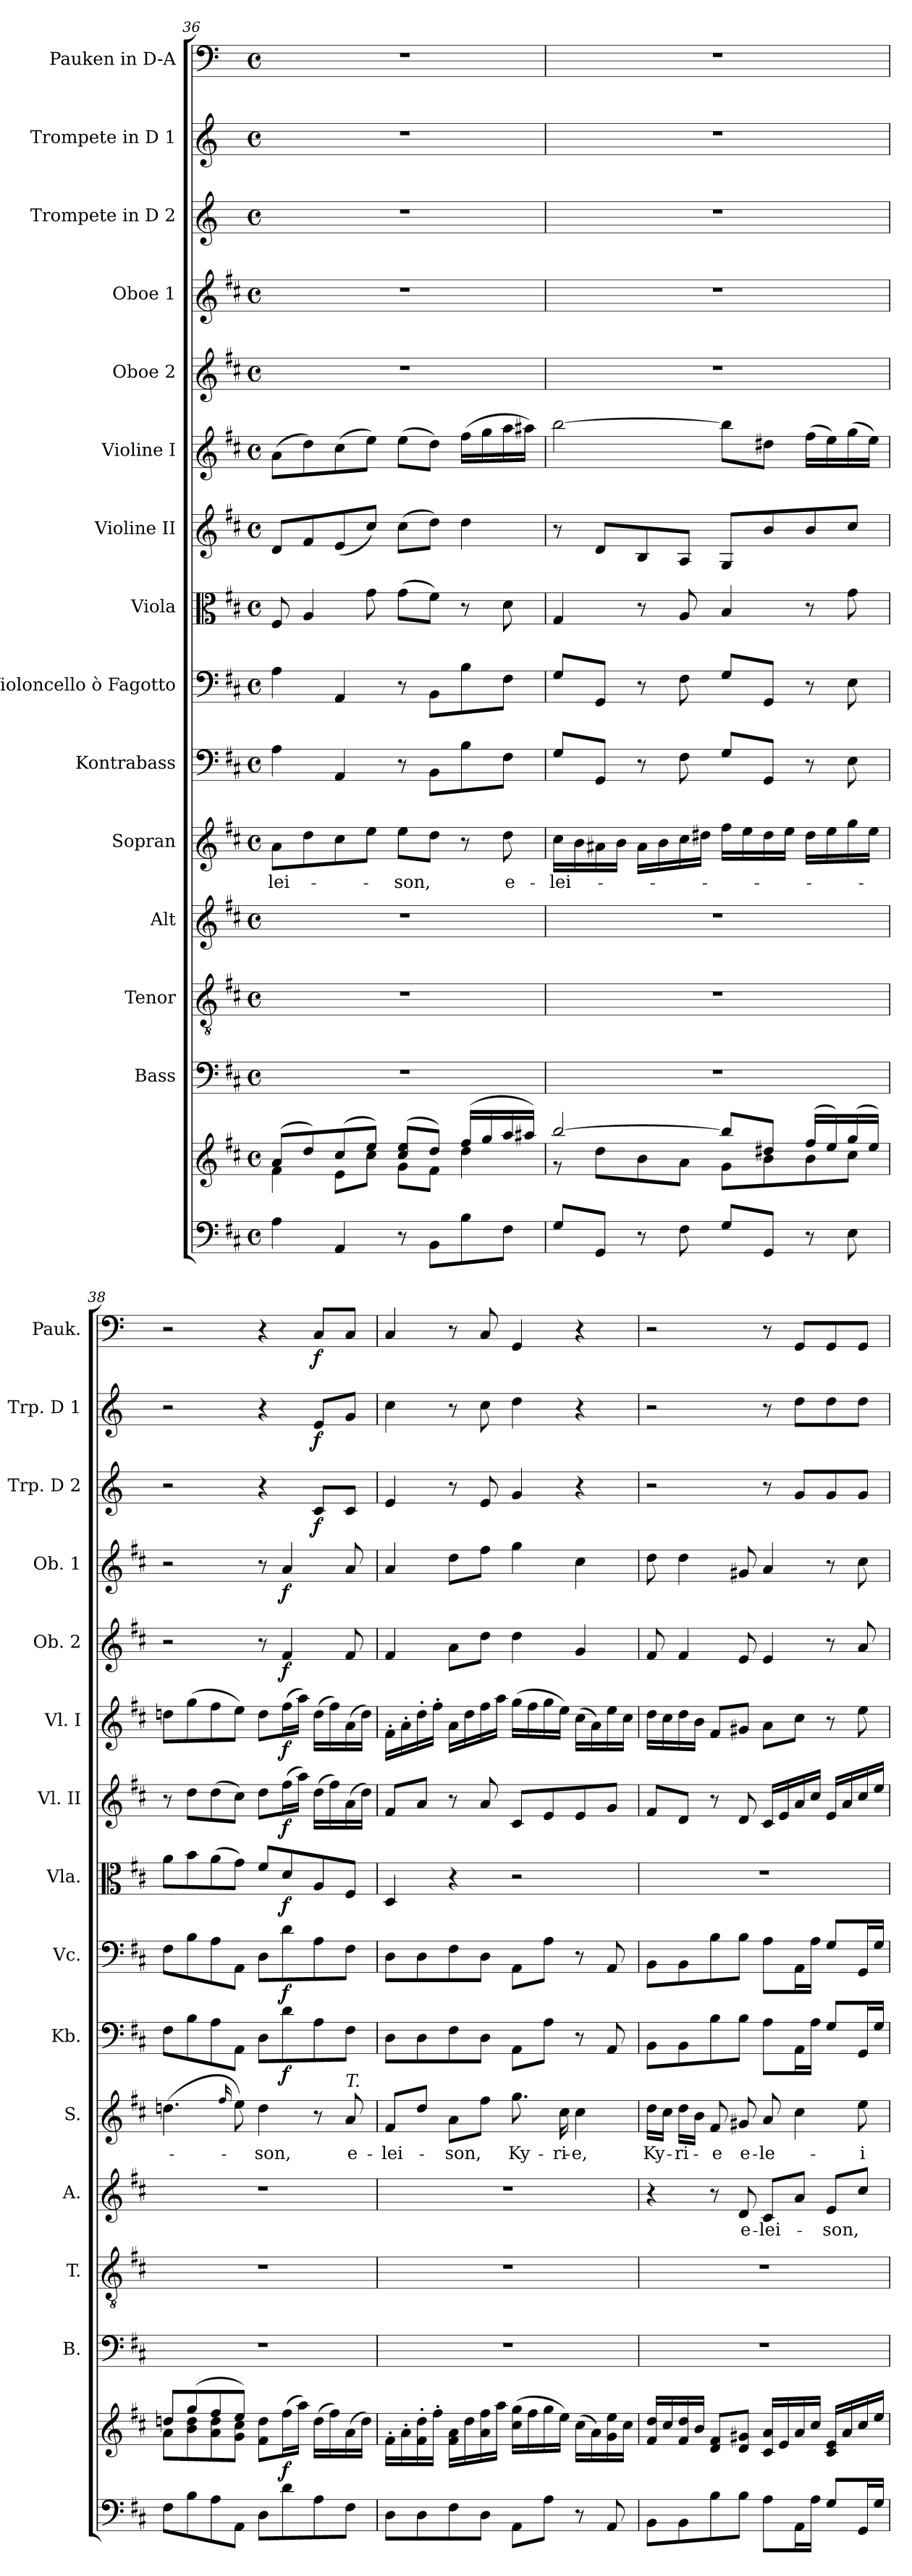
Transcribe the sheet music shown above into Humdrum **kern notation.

**kern	**kern	**dynam	**kern	**kern	**kern	**text	**kern	**text	**kern	**dynam	**kern	**dynam	**kern	**dynam	**kern	**dynam	**kern	**dynam	**kern	**dynam	**kern	**dynam	**kern	**dynam	**kern	**dynam	**kern	**dynam
*part15	*part15	*part15	*part14	*part13	*part12	*part12	*part11	*part11	*part10	*part10	*part9	*part9	*part8	*part8	*part7	*part7	*part6	*part6	*part5	*part5	*part4	*part4	*part3	*part3	*part2	*part2	*part1	*part1
*staff16	*staff15	*staff15/16	*staff14	*staff13	*staff12	*staff12	*staff11	*staff11	*staff10	*staff10	*staff9	*staff9	*staff8	*staff8	*staff7	*staff7	*staff6	*staff6	*staff5	*staff5	*staff4	*staff4	*staff3	*staff3	*staff2	*staff2	*staff1	*staff1
*	*	*	*I"Bass	*I"Tenor	*I"Alt	*	*I"Sopran	*	*I"Kontrabass	*	*I"Violoncello ò Fagotto	*	*I"Viola	*	*I"Violine II	*	*I"Violine I	*	*I"Oboe 2	*	*I"Oboe 1	*	*I"Trompete in D 2	*	*I"Trompete in D 1	*	*I"Pauken in D-A	*
*	*	*	*I'B.	*I'T.	*I'A.	*	*I'S.	*	*I'Kb.	*	*I'Vc.	*	*I'Vla.	*	*I'Vl. II	*	*I'Vl. I	*	*I'Ob. 2	*	*I'Ob. 1	*	*I'Trp. D 2	*	*I'Trp. D 1	*	*I'Pauk.	*
!!LO:PB:g=z
*clefF4	*clefG2	*	*clefF4	*clefGv2	*clefG2	*	*clefG2	*	*clefF4	*	*clefF4	*	*clefC3	*	*clefG2	*	*clefG2	*	*clefG2	*	*clefG2	*	*clefG2	*	*clefG2	*	*clefF4	*
*	*	*	*	*	*	*	*	*	*ITrd7c12	*	*	*	*	*	*	*	*	*	*	*	*	*	*ITrd-1c-2	*	*ITrd-1c-2	*	*ITrd-1c-2	*
*k[f#c#]	*k[f#c#]	*	*k[f#c#]	*k[f#c#]	*k[f#c#]	*	*k[f#c#]	*	*k[f#c#]	*	*k[f#c#]	*	*k[f#c#]	*	*k[f#c#]	*	*k[f#c#]	*	*k[f#c#]	*	*k[f#c#]	*	*k[f#c#]	*	*k[f#c#]	*	*k[f#c#]	*
*D:	*D:	*	*D:	*D:	*D:	*	*D:	*	*D:	*	*D:	*	*D:	*	*D:	*	*D:	*	*D:	*	*D:	*	*D:	*	*D:	*	*D:	*
*M4/4	*M4/4	*	*M4/4	*M4/4	*M4/4	*	*M4/4	*	*M4/4	*	*M4/4	*	*M4/4	*	*M4/4	*	*M4/4	*	*M4/4	*	*M4/4	*	*M4/4	*	*M4/4	*	*M4/4	*
*met(c)	*met(c)	*	*met(c)	*met(c)	*met(c)	*	*met(c)	*	*met(c)	*	*met(c)	*	*met(c)	*	*met(c)	*	*met(c)	*	*met(c)	*	*met(c)	*	*met(c)	*	*met(c)	*	*met(c)	*
=36	=36	=36	=36	=36	=36	=36	=36	=36	=36	=36	=36	=36	=36	=36	=36	=36	=36	=36	=36	=36	=36	=36	=36	=36	=36	=36	=36	=36
*	*^	*	*	*	*	*	*	*	*	*	*	*	*	*	*	*	*	*	*	*	*	*	*	*	*	*	*	*
!	!	!	!	!	!	!	!	!	!LO:LY:b	!	!	!	!	!	!	!	!	!	!	!	!	!	!	!	!	!	!	!	!
4A\	(>8a/L	4f#\	.	1r	1r	1r	.	8a\L	-lei-	4AA\	.	4A\	.	8F#/	.	8d/L	.	(>8a\L	.	1r	.	1r	.	1r	.	1r	.	1r	.
.	8dd/)	.	.	.	.	.	.	8dd\	.	.	.	.	.	4A/	.	8f#/	.	8dd\)	.	.	.	.	.	.	.	.	.	.	.
4AA/	(>8cc#/	8e\L	.	.	.	.	.	8cc#\	.	4AAA/	.	4AA/	.	.	.	(<8e/	.	(>8cc#\	.	.	.	.	.	.	.	.	.	.	.
.	8ee/J)	8cc#\J	.	.	.	.	.	8ee\J	.	.	.	.	.	8g\	.	8cc#/J)	.	8ee\J)	.	.	.	.	.	.	.	.	.	.	.
!	!	!	!	!	!	!	!	!	!LO:LY:b	!	!	!	!	!	!	!	!	!	!	!	!	!	!	!	!	!	!	!	!
8r	(>8cc#/ 8ee/L	8g\L	.	.	.	.	.	8ee\L	-son,	8r	.	8r	.	(>8g\L	.	(>8cc#\L	.	(>8ee\L	.	.	.	.	.	.	.	.	.	.	.
8BB\L	8dd/J)	8f#\J	.	.	.	.	.	8dd\J	.	8BBB\L	.	8BB\L	.	8f#\J)	.	8dd\J)	.	8dd\J)	.	.	.	.	.	.	.	.	.	.	.
8B\	(>16ff#/LL	4dd\	.	.	.	.	.	8r	.	8BB\	.	8B\	.	8r	.	4dd\	.	(>16ff#\LL	.	.	.	.	.	.	.	.	.	.	.
.	16gg/	.	.	.	.	.	.	.	.	.	.	.	.	.	.	.	.	16gg\	.	.	.	.	.	.	.	.	.	.	.
!	!	!	!	!	!	!	!	!	!LO:LY:b	!	!	!	!	!	!	!	!	!	!	!	!	!	!	!	!	!	!	!	!
8F#\J	16aa/	.	.	.	.	.	.	8dd\	e-	8FF#\J	.	8F#\J	.	8d\	.	.	.	16aa\	.	.	.	.	.	.	.	.	.	.	.
.	16aa#X/JJ)	.	.	.	.	.	.	.	.	.	.	.	.	.	.	.	.	16aa#X\JJ)	.	.	.	.	.	.	.	.	.	.	.
=37	=37	=37	=37	=37	=37	=37	=37	=37	=37	=37	=37	=37	=37	=37	=37	=37	=37	=37	=37	=37	=37	=37	=37	=37	=37	=37	=37	=37	=37
!	!	!	!	!	!	!	!	!	!LO:LY:b	!	!	!	!	!	!	!	!	!	!	!	!	!	!	!	!	!	!	!	!
8G/L	[>2bb/	8r	.	1r	1r	1r	.	16cc#\LL	-lei-	8GG/L	.	8G/L	.	4G/	.	8r	.	[2bb\	.	1r	.	1r	.	1r	.	1r	.	1r	.
.	.	.	.	.	.	.	.	16b\	.	.	.	.	.	.	.	.	.	.	.	.	.	.	.	.	.	.	.	.	.
8GG/J	.	8dd\L	.	.	.	.	.	16a#X\	.	8GGG/J	.	8GG/J	.	.	.	8d/L	.	.	.	.	.	.	.	.	.	.	.	.	.
.	.	.	.	.	.	.	.	16b\JJ	.	.	.	.	.	.	.	.	.	.	.	.	.	.	.	.	.	.	.	.	.
8r	.	8b\	.	.	.	.	.	16a#\LL	.	8r	.	8r	.	8r	.	8B/	.	.	.	.	.	.	.	.	.	.	.	.	.
.	.	.	.	.	.	.	.	16b\	.	.	.	.	.	.	.	.	.	.	.	.	.	.	.	.	.	.	.	.	.
8F#\	.	8a\J	.	.	.	.	.	16cc#\	.	8FF#\	.	8F#\	.	8A/	.	8A/J	.	.	.	.	.	.	.	.	.	.	.	.	.
.	.	.	.	.	.	.	.	16dd#X\JJ	.	.	.	.	.	.	.	.	.	.	.	.	.	.	.	.	.	.	.	.	.
8G/L	8bb/L]	8g\L	.	.	.	.	.	16ff#\LL	.	8GG/L	.	8G/L	.	4B/	.	8G/L	.	8bb\L]	.	.	.	.	.	.	.	.	.	.	.
.	.	.	.	.	.	.	.	16ee\	.	.	.	.	.	.	.	.	.	.	.	.	.	.	.	.	.	.	.	.	.
8GG/J	8dd#X/J	8b\	.	.	.	.	.	16dd#\	.	8GGG/J	.	8GG/J	.	.	.	8b/	.	8dd#X\J	.	.	.	.	.	.	.	.	.	.	.
.	.	.	.	.	.	.	.	16ee\JJ	.	.	.	.	.	.	.	.	.	.	.	.	.	.	.	.	.	.	.	.	.
8r	(>16ff#/LL	8b\	.	.	.	.	.	16dd#\LL	.	8r	.	8r	.	8r	.	8b/	.	(>16ff#\LL	.	.	.	.	.	.	.	.	.	.	.
.	16ee/)	.	.	.	.	.	.	16ee\	.	.	.	.	.	.	.	.	.	16ee\)	.	.	.	.	.	.	.	.	.	.	.
8E\	(>16gg/	8cc#\J	.	.	.	.	.	16gg\	.	8EE\	.	8E\	.	8g\	.	8cc#/J	.	(>16gg\	.	.	.	.	.	.	.	.	.	.	.
.	16ee/JJ)	.	.	.	.	.	.	16ee\JJ	.	.	.	.	.	.	.	.	.	16ee\JJ)	.	.	.	.	.	.	.	.	.	.	.
=38	=38	=38	=38	=38	=38	=38	=38	=38	=38	=38	=38	=38	=38	=38	=38	=38	=38	=38	=38	=38	=38	=38	=38	=38	=38	=38	=38	=38	=38
8F#\L	8ddn/L	8a\L	.	1r	1r	1r	.	(>4.ddn\	.	8FF#\L	.	8F#\L	.	8a\L	.	8r	.	8ddn\L	.	2r	.	2r	.	2r	.	2r	.	2r	.
8B\	(>8gg/	8b\ 8dd\	.	.	.	.	.	.	.	8BB\	.	8B\	.	8b\	.	8dd\L	.	(>8gg\	.	.	.	.	.	.	.	.	.	.	.
8A\	8ff#/	8a\ 8dd\	.	.	.	.	.	.	.	8AA\	.	8A\	.	(>8a\	.	(>8dd\	.	8ff#\	.	.	.	.	.	.	.	.	.	.	.
.	.	.	.	.	.	.	.	16qqff#/	.	.	.	.	.	.	.	.	.	.	.	.	.	.	.	.	.	.	.	.	.
8AA\J	8ee/J)	8g\ 8cc#\J	.	.	.	.	.	8ee\)	.	8AAA\J	.	8AA\J	.	8g\J)	.	8cc#\J)	.	8ee\J)	.	.	.	.	.	.	.	.	.	.	.
!	!	!	!	!	!	!	!	!	!LO:LY:b	!	!	!	!	!	!	!	!	!	!	!	!	!	!	!	!	!	!	!	!
8D\L	8f#\ 8dd\L	2ryy	.	.	.	.	.	4dd\	-son,	8DD\L	.	8D\L	.	8f#/L	.	8dd\L	.	8dd\L	.	8r	.	8r	.	4r	.	4r	.	4r	.
!	!	!	!LO:DY:b	!	!	!	!	!	!	!	!LO:DY:b	!	!LO:DY:b	!	!LO:DY:b	!	!LO:DY:b	!	!LO:DY:b	!	!LO:DY:b	!	!LO:DY:b	!	!	!	!	!	!
8d\	(<16ff#\L	.	f	.	.	.	.	.	.	8D\	f	8d\	f	8d/	f	(>16ff#\L	f	(>16ff#\L	f	4f#/	f	4a/	f	.	.	.	.	.	.
.	16aa\JJ)	.	.	.	.	.	.	.	.	.	.	.	.	.	.	16aa\JJ)	.	16aa\JJ)	.	.	.	.	.	.	.	.	.	.	.
!	!	!	!	!	!	!	!	!	!	!	!	!	!	!	!	!	!	!	!	!	!	!	!	!	!LO:DY:b	!	!LO:DY:b	!	!LO:DY:b
8A\	(<16dd\LL	.	.	.	.	.	.	8r	.	8AA\	.	8A\	.	8A/	.	(>16dd\LL	.	(>16dd\LL	.	.	.	.	.	8d/L	f	8f#/L	f	8D/L	f
.	16ff#\)	.	.	.	.	.	.	.	.	.	.	.	.	.	.	16ff#\)	.	16ff#\)	.	.	.	.	.	.	.	.	.	.	.
!	!	!	!	!	!	!	!	!LO:TX:a:i:t=T.	!	!	!	!	!	!	!	!	!	!	!	!	!	!	!	!	!	!	!	!	!
!	!	!	!	!	!	!	!	!	!LO:LY:b	!	!	!	!	!	!	!	!	!	!	!	!	!	!	!	!	!	!	!	!
8F#\J	(<16a\	.	.	.	.	.	.	8a/	e-	8FF#\J	.	8F#\J	.	8F#/J	.	(>16a\	.	(>16a\	.	8f#/	.	8a/	.	8d/J	.	8a/J	.	8D/J	.
.	16dd\JJ)	.	.	.	.	.	.	.	.	.	.	.	.	.	.	16dd\JJ)	.	16dd\JJ)	.	.	.	.	.	.	.	.	.	.	.
*	*v	*v	*	*	*	*	*	*	*	*	*	*	*	*	*	*	*	*	*	*	*	*	*	*	*	*	*	*	*
=39	=39	=39	=39	=39	=39	=39	=39	=39	=39	=39	=39	=39	=39	=39	=39	=39	=39	=39	=39	=39	=39	=39	=39	=39	=39	=39	=39	=39
!	!	!	!	!	!	!	!	!LO:LY:b	!	!	!	!	!	!	!	!	!	!	!	!	!	!	!	!	!	!	!	!
8D\L	16f#'>\LL	.	1r	1r	1r	.	8f#/L	-lei-	8DD\L	.	8D\L	.	4D/	.	8f#/L	.	16f#'>\LL	.	4f#/	.	4a/	.	4f#/	.	4dd\	.	4D/	.
.	16a'>\	.	.	.	.	.	.	.	.	.	.	.	.	.	.	.	16a'>\	.	.	.	.	.	.	.	.	.	.	.
8D\	16f#\'> 16dd\'>	.	.	.	.	.	8dd/J	.	8DD\	.	8D\	.	.	.	8a/J	.	16dd'>\	.	.	.	.	.	.	.	.	.	.	.
.	16ff#'>\JJ	.	.	.	.	.	.	.	.	.	.	.	.	.	.	.	16ff#'>\JJ	.	.	.	.	.	.	.	.	.	.	.
!	!	!	!	!	!	!	!	!LO:LY:b	!	!	!	!	!	!	!	!	!	!	!	!	!	!	!	!	!	!	!	!
8F#\	16f#\ 16a\LL	.	.	.	.	.	8a\L	-son,	8FF#\	.	8F#\	.	4r	.	8r	.	16a\LL	.	8a\L	.	8dd\L	.	8r	.	8r	.	8r	.
.	16dd\	.	.	.	.	.	.	.	.	.	.	.	.	.	.	.	16dd\	.	.	.	.	.	.	.	.	.	.	.
8D\J	16a\ 16ff#\	.	.	.	.	.	8ff#\J	.	8DD\J	.	8D\J	.	.	.	8a/	.	16ff#\	.	8dd\J	.	8ff#\J	.	8f#/	.	8dd\	.	8D/	.
.	16aa\JJ	.	.	.	.	.	.	.	.	.	.	.	.	.	.	.	16aa\JJ	.	.	.	.	.	.	.	.	.	.	.
!	!	!	!	!	!	!	!	!LO:LY:b	!	!	!	!	!	!	!	!	!	!	!	!	!	!	!	!	!	!	!	!
8AA\L	(>16cc#\ 16gg\LL	.	.	.	.	.	8.gg\	Ky-	8AAA\L	.	8AA\L	.	2r	.	8c#/L	.	(>16gg\LL	.	4dd\	.	4gg\	.	4a/	.	4ee\	.	4AA/	.
.	16ff#\	.	.	.	.	.	.	.	.	.	.	.	.	.	.	.	16ff#\	.	.	.	.	.	.	.	.	.	.	.
8A\J	16gg\	.	.	.	.	.	.	.	8AA\J	.	8A\J	.	.	.	8e/	.	16gg\	.	.	.	.	.	.	.	.	.	.	.
!	!	!	!	!	!	!	!	!LO:LY:b	!	!	!	!	!	!	!	!	!	!	!	!	!	!	!	!	!	!	!	!
.	16ee\JJ)	.	.	.	.	.	16cc#\	-ri-	.	.	.	.	.	.	.	.	16ee\JJ)	.	.	.	.	.	.	.	.	.	.	.
!	!	!	!	!	!	!	!	!LO:LY:b	!	!	!	!	!	!	!	!	!	!	!	!	!	!	!	!	!	!	!	!
8r	(>16cc#\LL	.	.	.	.	.	4cc#\	-e,	8r	.	8r	.	.	.	8e/	.	(>16cc#\LL	.	4g/	.	4cc#\	.	4r	.	4r	.	4r	.
.	16a\)	.	.	.	.	.	.	.	.	.	.	.	.	.	.	.	16a\)	.	.	.	.	.	.	.	.	.	.	.
8AA/	16g\ 16ee\	.	.	.	.	.	.	.	8AAA/	.	8AA/	.	.	.	8g/J	.	16ee\	.	.	.	.	.	.	.	.	.	.	.
.	16cc#\JJ	.	.	.	.	.	.	.	.	.	.	.	.	.	.	.	16cc#\JJ	.	.	.	.	.	.	.	.	.	.	.
!!LO:PB:g=z
=40	=40	=40	=40	=40	=40	=40	=40	=40	=40	=40	=40	=40	=40	=40	=40	=40	=40	=40	=40	=40	=40	=40	=40	=40	=40	=40	=40	=40
!	!	!	!	!	!	!	!	!LO:LY:b	!	!	!	!	!	!	!	!	!	!	!	!	!	!	!	!	!	!	!	!
8BB\L	16f#/ 16dd/LL	.	1r	1r	4r	.	16dd\LL	Ky-	8BBB\L	.	8BB\L	.	1r	.	8f#/L	.	16dd\LL	.	8f#/	.	8dd\	.	2r	.	2r	.	2r	.
.	16cc#/	.	.	.	.	.	16cc#\JJ	.	.	.	.	.	.	.	.	.	16cc#\	.	.	.	.	.	.	.	.	.	.	.
!	!	!	!	!	!	!	!	!LO:LY:b	!	!	!	!	!	!	!	!	!	!	!	!	!	!	!	!	!	!	!	!
8BB\	16f#/ 16dd/	.	.	.	.	.	16dd\LL	-ri-	8BBB\	.	8BB\	.	.	.	8d/J	.	16dd\	.	4f#/	.	4dd\	.	.	.	.	.	.	.
.	16b/JJ	.	.	.	.	.	16b\JJ	.	.	.	.	.	.	.	.	.	16b\JJ	.	.	.	.	.	.	.	.	.	.	.
!	!	!	!	!	!	!	!	!LO:LY:b	!	!	!	!	!	!	!	!	!	!	!	!	!	!	!	!	!	!	!	!
8B\	8d/ 8f#/L	.	.	.	8r	.	8f#/	-e	8BB\	.	8B\	.	.	.	8r	.	8f#/L	.	.	.	.	.	.	.	.	.	.	.
!	!	!	!	!	!	!LO:LY:b	!	!LO:LY:b	!	!	!	!	!	!	!	!	!	!	!	!	!	!	!	!	!	!	!	!
8B\J	8d/ 8g#X/J	.	.	.	8d/	e-	8g#X/	e-	8BB\J	.	8B\J	.	.	.	8d/	.	8g#X/J	.	8e/	.	8g#X/	.	.	.	.	.	.	.
!	!	!	!	!	!	!LO:LY:b	!	!LO:LY:b	!	!	!	!	!	!	!	!	!	!	!	!	!	!	!	!	!	!	!	!
8A\L	16c#/ 16a/LL	.	.	.	8c#/L	-lei-	8a/	-le-	8AA\L	.	8A\L	.	.	.	16c#/LL	.	8a\L	.	4e/	.	4a/	.	8r	.	8r	.	8r	.
.	16e/	.	.	.	.	.	.	.	.	.	.	.	.	.	16e/	.	.	.	.	.	.	.	.	.	.	.	.	.
16AA\L	16a/	.	.	.	8a/J	.	4cc#\	.	16AAA\L	.	16AA\L	.	.	.	16a/	.	8cc#\J	.	.	.	.	.	8a/L	.	8ee\L	.	8AA/L	.
16A\JJ	16cc#/JJ	.	.	.	.	.	.	.	16AA\JJ	.	16A\JJ	.	.	.	16cc#/JJ	.	.	.	.	.	.	.	.	.	.	.	.	.
!	!	!	!	!	!	!LO:LY:b	!	!	!	!	!	!	!	!	!	!	!	!	!	!	!	!	!	!	!	!	!	!
8G/L	16c#/ 16e/LL	.	.	.	8e/L	-son,	.	.	8GG/L	.	8G/L	.	.	.	16e/LL	.	8r	.	8r	.	8r	.	8a/	.	8ee\	.	8AA/	.
.	16a/	.	.	.	.	.	.	.	.	.	.	.	.	.	16a/	.	.	.	.	.	.	.	.	.	.	.	.	.
!	!	!	!	!	!	!	!	!LO:LY:b	!	!	!	!	!	!	!	!	!	!	!	!	!	!	!	!	!	!	!	!
16GG/L	16cc#/	.	.	.	8cc#/J	.	8ee\	-i-	16GGG/L	.	16GG/L	.	.	.	16cc#/	.	8ee\	.	8a/	.	8cc#\	.	8a/J	.	8ee\J	.	8AA/J	.
16G/JJ	16ee/JJ	.	.	.	.	.	.	.	16GG/JJ	.	16G/JJ	.	.	.	16ee/JJ	.	.	.	.	.	.	.	.	.	.	.	.	.
=	=	=	=	=	=	=	=	=	=	=	=	=	=	=	=	=	=	=	=	=	=	=	=	=	=	=	=	=
*-	*-	*-	*-	*-	*-	*-	*-	*-	*-	*-	*-	*-	*-	*-	*-	*-	*-	*-	*-	*-	*-	*-	*-	*-	*-	*-	*-	*-
